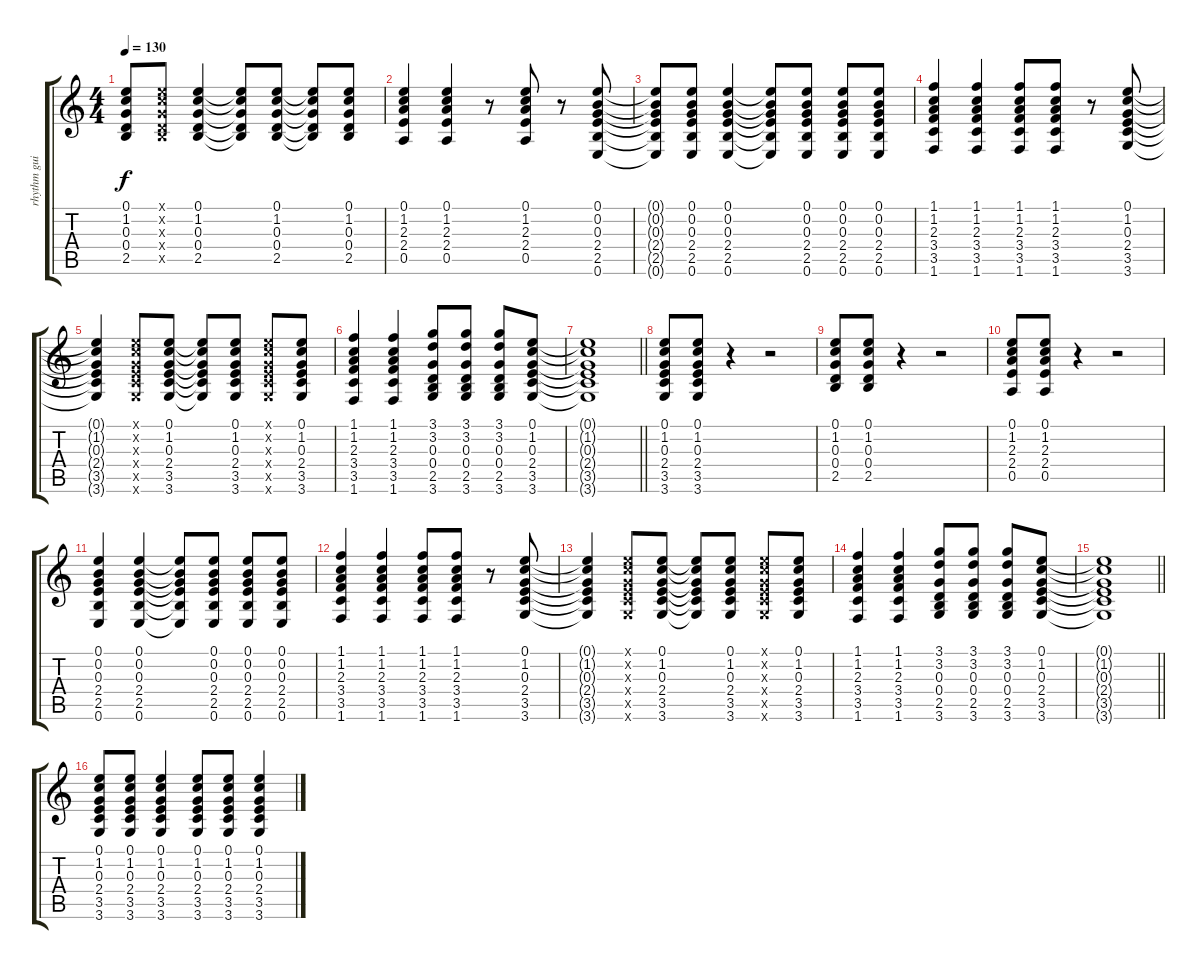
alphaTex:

\track ("rhythm guitar" "rhythm gui") {instrument acousticguitarsteel}
\staff {score tabs}
\tuning (E4 B3 G3 D3 A2 E2) {hide}
\ts (4 4)
\tempo 130
\clef g2
\ks c
(0.1{t} 1.2{t} 0.3{t} 0.4{t} 2.5{t}).8{dy f} (0.1{x} 1.2{x} 0.3{x} 0.4{x} 2.5{x}).8 (0.1 1.2 0.3 0.4 2.5).4 (0.1{t} 1.2{t} 0.3{t} 0.4{t} 2.5{t}).8 (0.1 1.2 0.3 0.4 2.5).8 (0.1{t} 1.2{t} 0.3{t} 0.4{t} 2.5{t}).8 (0.1 1.2 0.3 0.4 2.5).8 |
(0.1 1.2 2.3 2.4 0.5).4 (0.1 1.2 2.3 2.4 0.5).4 r.8 (0.1 1.2 2.3 2.4 0.5).8 r.8 (0.1 0.2 0.3 2.4 2.5 0.6).8 |
(0.1{t} 0.2{t} 0.3{t} 2.4{t} 2.5{t} 0.6{t}).8 (0.1 0.2 0.3 2.4 2.5 0.6).8 (0.1 0.2 0.3 2.4 2.5 0.6).4 (0.1{t} 0.2{t} 0.3{t} 2.4{t} 2.5{t} 0.6{t}).8 (0.1 0.2 0.3 2.4 2.5 0.6).8 (0.1 0.2 0.3 2.4 2.5 0.6).8 (0.1 0.2 0.3 2.4 2.5 0.6).8 |
(1.1 1.2 2.3 3.4 3.5 1.6).4 (1.1 1.2 2.3 3.4 3.5 1.6).4 (1.1 1.2 2.3 3.4 3.5 1.6).8 (1.1 1.2 2.3 3.4 3.5 1.6).8 r.8 (0.1 1.2 0.3 2.4 3.5 3.6).8 |
(0.1{t} 1.2{t} 0.3{t} 2.4{t} 3.5{t} 3.6{t}).4 (0.1{x} 1.2{x} 0.3{x} 2.4{x} 3.5{x} 3.6{x}).8 (0.1 1.2 0.3 2.4 3.5 3.6).8 (0.1{t} 1.2{t} 0.3{t} 2.4{t} 3.5{t} 3.6{t}).8 (0.1 1.2 0.3 2.4 3.5 3.6).8 (0.1{x} 1.2{x} 0.3{x} 2.4{x} 3.5{x} 3.6{x}).8 (0.1 1.2 0.3 2.4 3.5 3.6).8 |
(1.1 1.2 2.3 3.4 3.5 1.6).4 (1.1 1.2 2.3 3.4 3.5 1.6).4 (3.1 3.2 0.3 0.4 2.5 3.6).8 (3.1 3.2 0.3 0.4 2.5 3.6).8 (3.1 3.2 0.3 0.4 2.5 3.6).8 (0.1 1.2 0.3 2.4 3.5 3.6).8 |
\barLineRight lightlight
(0.1{t} 1.2{t} 0.3{t} 2.4{t} 3.5{t} 3.6{t}).1 |
(0.1 1.2 0.3 2.4 3.5 3.6).8 (0.1 1.2 0.3 2.4 3.5 3.6).8 r.4 r.2 |
(0.1 1.2 0.3 0.4 2.5).8 (0.1 1.2 0.3 0.4 2.5).8 r.4 r.2 |
(0.1 1.2 2.3 2.4 0.5).8 (0.1 1.2 2.3 2.4 0.5).8 r.4 r.2 |
(0.1 0.2 0.3 2.4 2.5 0.6).4 (0.1 0.2 0.3 2.4 2.5 0.6).4 (0.1{t} 0.2{t} 0.3{t} 2.4{t} 2.5{t} 0.6{t}).8 (0.1 0.2 0.3 2.4 2.5 0.6).8 (0.1 0.2 0.3 2.4 2.5 0.6).8 (0.1 0.2 0.3 2.4 2.5 0.6).8 |
(1.1 1.2 2.3 3.4 3.5 1.6).4 (1.1 1.2 2.3 3.4 3.5 1.6).4{txt ""} (1.1 1.2 2.3 3.4 3.5 1.6).8 (1.1 1.2 2.3 3.4 3.5 1.6).8 r.8 (0.1 1.2 0.3 2.4 3.5 3.6).8 |
(0.1{t} 1.2{t} 0.3{t} 2.4{t} 3.5{t} 3.6{t}).4 (0.1{x} 1.2{x} 0.3{x} 2.4{x} 3.5{x} 3.6{x}).8 (0.1 1.2 0.3 2.4 3.5 3.6).8 (0.1{t} 1.2{t} 0.3{t} 2.4{t} 3.5{t} 3.6{t}).8 (0.1 1.2 0.3 2.4 3.5 3.6).8 (0.1{x} 1.2{x} 0.3{x} 2.4{x} 3.5{x} 3.6{x}).8 (0.1 1.2 0.3 2.4 3.5 3.6).8 |
(1.1 1.2 2.3 3.4 3.5 1.6).4 (1.1 1.2 2.3 3.4 3.5 1.6).4 (3.1 3.2 0.3 0.4 2.5 3.6).8 (3.1 3.2 0.3 0.4 2.5 3.6).8 (3.1 3.2 0.3 0.4 2.5 3.6).8 (0.1 1.2 0.3 2.4 3.5 3.6).8 |
\barLineRight lightlight
(0.1{t} 1.2{t} 0.3{t} 2.4{t} 3.5{t} 3.6{t}).1 |
(0.1 1.2 0.3 2.4 3.5 3.6).8 (0.1 1.2 0.3 2.4 3.5 3.6).8 (0.1 1.2 0.3 2.4 3.5 3.6).4 (0.1 1.2 0.3 2.4 3.5 3.6).8 (0.1 1.2 0.3 2.4 3.5 3.6).8 (0.1 1.2 0.3 2.4 3.5 3.6).4
